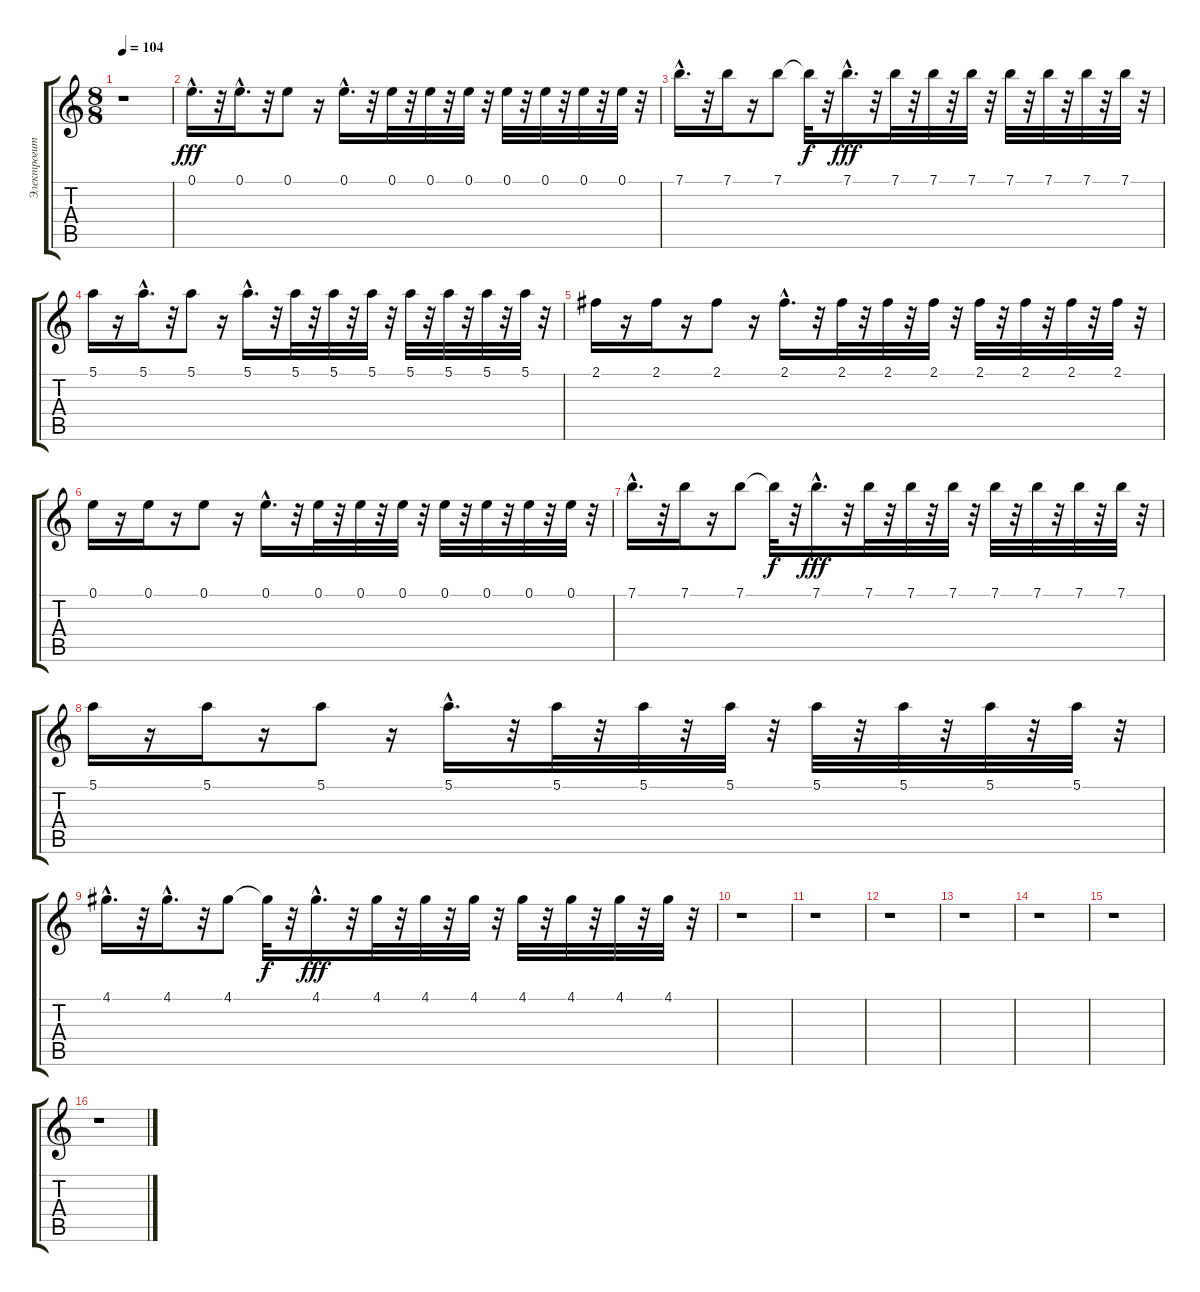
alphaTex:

\track ("Электрогитара" "Электрогит") {instrument distortionguitar}
\staff {score tabs}
\tuning (E4 B3 G3 D3 A2 E2) {hide}
\ts (8 8)
\tempo 104
\clef g2
\ks c
r.1{dy fff} |
0.1{hac}.16{d} r.32 0.1{hac}.16{d} r.32 0.1.8 r.16 0.1{hac}.16{d} r.32 0.1.32 r.32 0.1.32 r.32 0.1.32 r.32 0.1.32 r.32 0.1.32 r.32 0.1.32 r.32 0.1.32 r.32 |
7.1{hac}.16{d} r.32 7.1.16 r.16 7.1.8 7.1{t}.32{dy f} r.32 7.1{hac}.16{d dy fff} r.32 7.1.32 r.32 7.1.32 r.32 7.1.32 r.32 7.1.32 r.32 7.1.32 r.32 7.1.32 r.32 7.1.32 r.32 |
5.1.16 r.16 5.1{hac}.16{d} r.32 5.1.8 r.16 5.1{hac}.16{d} r.32 5.1.32 r.32 5.1.32 r.32 5.1.32 r.32 5.1.32 r.32 5.1.32 r.32 5.1.32 r.32 5.1.32 r.32 |
2.1.16 r.16 2.1.16 r.16 2.1.8 r.16 2.1{hac}.16{d} r.32 2.1.32 r.32 2.1.32 r.32 2.1.32 r.32 2.1.32 r.32 2.1.32 r.32 2.1.32 r.32 2.1.32 r.32 |
0.1.16 r.16 0.1.16 r.16 0.1.8 r.16 0.1{hac}.16{d} r.32 0.1.32 r.32 0.1.32 r.32 0.1.32 r.32 0.1.32 r.32 0.1.32 r.32 0.1.32 r.32 0.1.32 r.32 |
7.1{hac}.16{d} r.32 7.1.16 r.16 7.1.8 7.1{t}.32{dy f} r.32 7.1{hac}.16{d dy fff} r.32 7.1.32 r.32 7.1.32 r.32 7.1.32 r.32 7.1.32 r.32 7.1.32 r.32 7.1.32 r.32 7.1.32 r.32 |
5.1.16 r.16 5.1.16 r.16 5.1.8 r.16 5.1{hac}.16{d} r.32 5.1.32 r.32 5.1.32 r.32 5.1.32 r.32 5.1.32 r.32 5.1.32 r.32 5.1.32 r.32 5.1.32 r.32 |
4.1{hac}.16{d} r.32 4.1{hac}.16{d} r.32 4.1.8 4.1{t}.32{dy f} r.32 4.1{hac}.16{d dy fff} r.32 4.1.32 r.32 4.1.32 r.32 4.1.32 r.32 4.1.32 r.32 4.1.32 r.32 4.1.32 r.32 4.1.32 r.32 |
r.1 |
r.1 |
r.1 |
r.1 |
r.1 |
r.1 |
r.1
